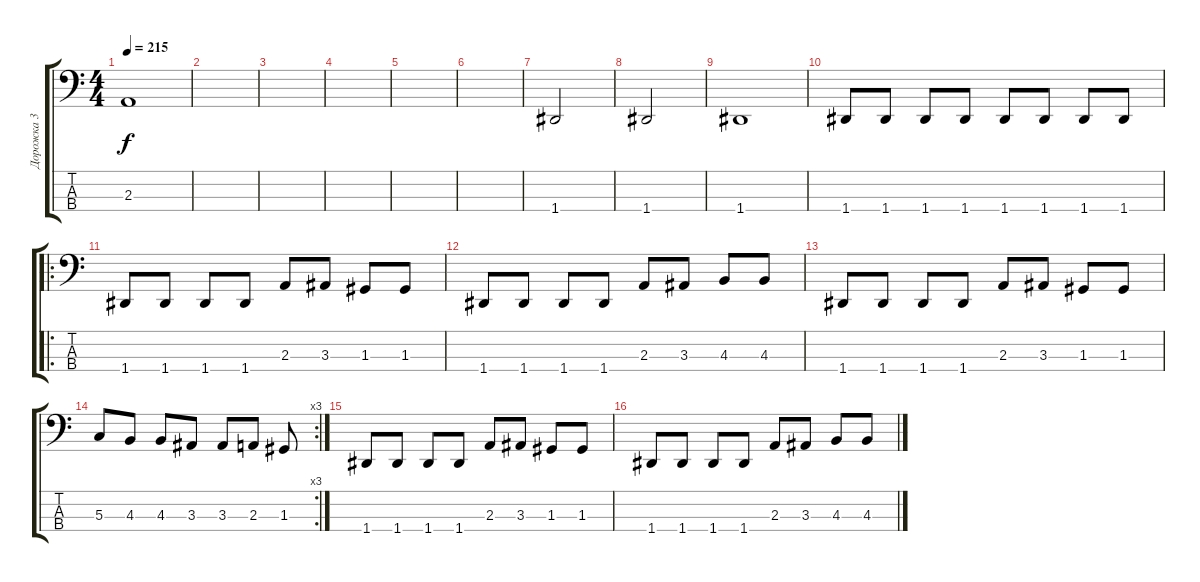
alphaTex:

\track ("Дорожка 3" "Дорожка 3") {instrument electricbasspick}
\staff {score tabs}
\tuning (F2 C2 G1 D1) {hide}
\ts (4 4)
\tempo 215
\clef f4
\ks c
2.3.1{dy f} |
|
|
|
|
|
1.4.2 |
1.4.2 |
1.4.1 |
1.4.8 1.4.8 1.4.8 1.4.8 1.4.8 1.4.8 1.4.8 1.4.8 |
\ro
1.4.8 1.4.8 1.4.8 1.4.8 2.3.8 3.3.8 1.3.8 1.3.8 |
1.4.8 1.4.8 1.4.8 1.4.8 2.3.8 3.3.8 4.3.8 4.3.8 |
1.4.8 1.4.8 1.4.8 1.4.8 2.3.8 3.3.8 1.3.8 1.3.8 |
\rc 3
5.3.8 4.3.8 4.3.8 3.3.8 3.3.8 2.3.8 1.3.8 |
1.4.8 1.4.8 1.4.8 1.4.8 2.3.8 3.3.8 1.3.8 1.3.8 |
1.4.8 1.4.8 1.4.8 1.4.8 2.3.8 3.3.8 4.3.8 4.3.8
